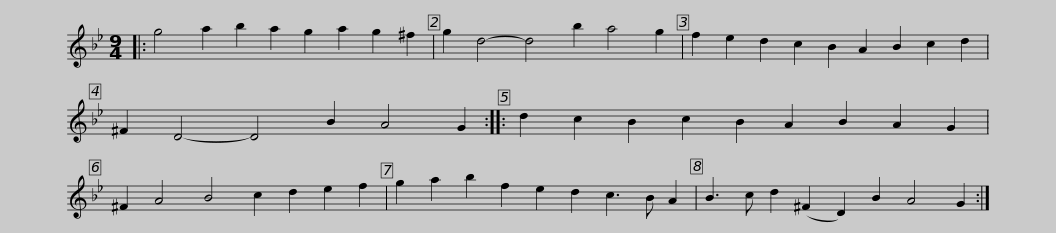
X:1
L:1/8
M:9/4
I:linebreak $
K:Gmin
V:1 treble
V:1
|: g4 a2 b2 a2 g2 a2 g2 ^f2 | g2 d4- d4 b2 a4 g2 | f2 e2 d2 c2 B2 A2 B2 c2 d2 | ^F2 D4- D4 B2 A4 G2 ::$ d2 c2 B2 c2 B2 A2 B2 A2 G2 | %5
 ^F2 A4 B4 c2 d2 e2 f2 | g2 a2 b2 f2 e2 d2 c3 B A2 | B3 c d2 (^F2 D2) B2 A4 G2 :| %8
